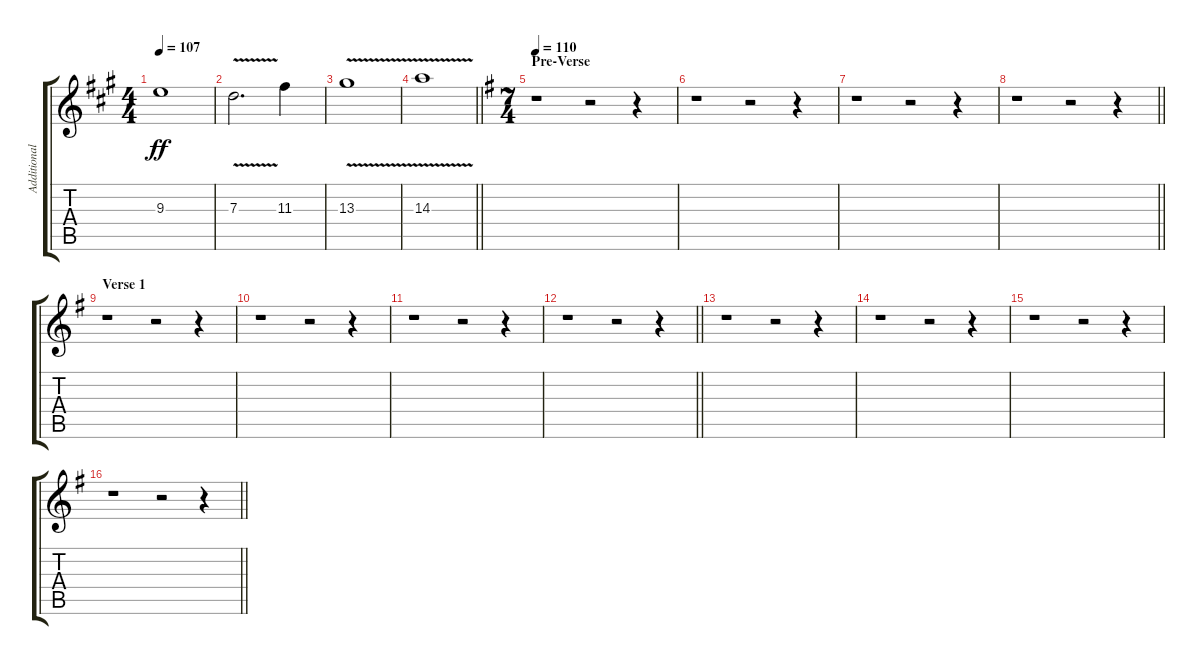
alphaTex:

\track ("Additional Guitar" "Additional") {instrument distortionguitar}
\staff {score tabs}
\tuning (E4 B3 G3 D3 A2 D2) {hide}
\ts (4 4)
\tempo 107
\clef g2
\ks a
9.3.1{dy ff} |
7.3{v}.2{d} 11.3.4 |
13.3{v}.1 |
\barLineRight lightlight
14.3{v}.1 |
\ts (7 4)
\section ("" "Pre-Verse")
\tempo 110
\ks g
r.1 r.2 r.4 |
r.1 r.2 r.4 |
r.1 r.2 r.4 |
\barLineRight lightlight
r.1 r.2 r.4 |
\section ("" "Verse 1")
r.1 r.2 r.4 |
r.1 r.2 r.4 |
r.1 r.2 r.4 |
\barLineRight lightlight
r.1 r.2 r.4 |
r.1 r.2 r.4 |
r.1 r.2 r.4 |
r.1 r.2 r.4 |
\barLineRight lightlight
r.1 r.2 r.4
